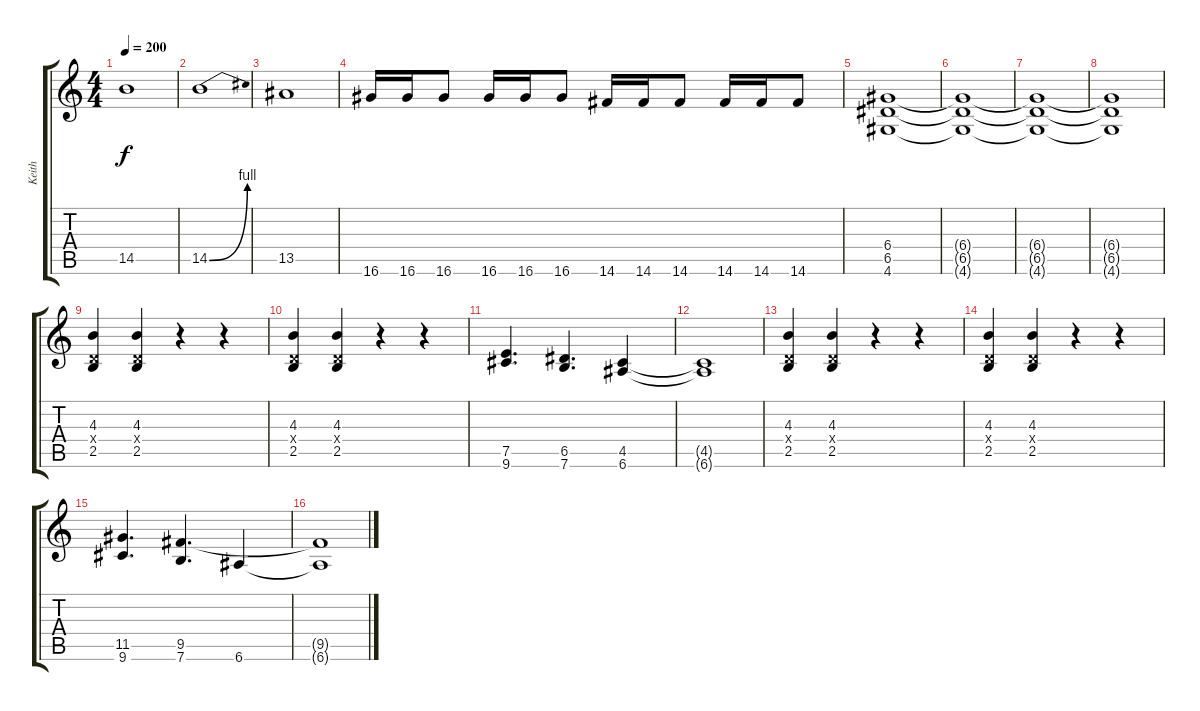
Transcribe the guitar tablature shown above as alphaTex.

\track ("Keith" "Keith") {instrument distortionguitar}
\staff {score tabs}
\tuning (E4 B3 G3 D3 A2 E2) {hide}
\ts (4 4)
\tempo 200
\clef g2
\ks c
14.5.1{dy f} |
14.5{be (bend 0 0 60 4)}.1 |
13.5.1 |
16.6.16 16.6.16 16.6.8 16.6.16 16.6.16 16.6.8 14.6.16 14.6.16 14.6.8 14.6.16 14.6.16 14.6.8 |
(6.4 6.5 4.6).1 |
(6.4{t} 6.5{t} 4.6{t}).1 |
(6.4{t} 6.5{t} 4.6{t}).1 |
(6.4{t} 6.5{t} 4.6{t}).1 |
(4.3 0.4{x} 2.5).4 (4.3 0.4{x} 2.5).4 r.4 r.4 |
(4.3 0.4{x} 2.5).4 (4.3 0.4{x} 2.5).4 r.4 r.4 |
(7.5 9.6).4{d} (6.5 7.6).4{d} (4.5 6.6).4 |
(4.5{t} 6.6{t}).1 |
(4.3 0.4{x} 2.5).4 (4.3 0.4{x} 2.5).4 r.4 r.4 |
(4.3 0.4{x} 2.5).4 (4.3 0.4{x} 2.5).4 r.4 r.4 |
(11.5 9.6).4{d} (9.5 7.6).4{d} 6.6.4 |
(9.5{t} 6.6{t}).1
